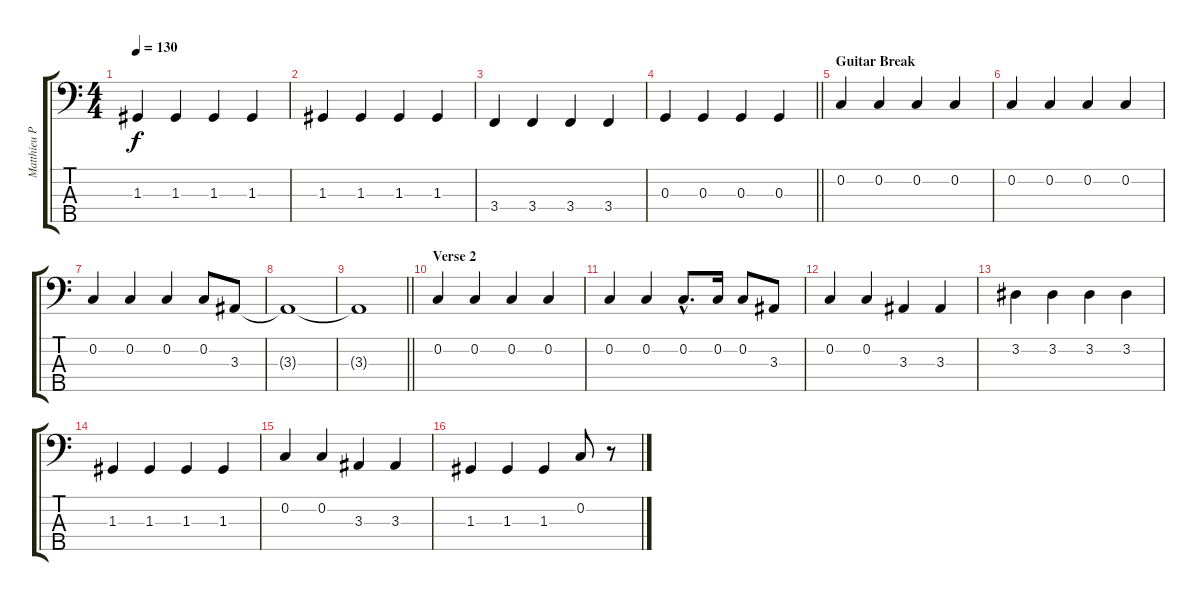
\track ("Matthieu Plana (Bass)" "Matthieu P") {instrument electricbassfinger}
\staff {score tabs}
\tuning (F2 C2 G1 D1 A0) {hide}
\ts (4 4)
\tempo 130
\clef f4
\ks c
1.3.4{dy f} 1.3.4 1.3.4 1.3.4 |
1.3.4 1.3.4 1.3.4 1.3.4 |
3.4.4 3.4.4 3.4.4 3.4.4 |
\barLineRight lightlight
0.3.4 0.3.4 0.3.4 0.3.4 |
\section ("" "Guitar Break")
0.2.4 0.2.4 0.2.4 0.2.4 |
0.2.4 0.2.4 0.2.4 0.2.4 |
0.2.4 0.2.4 0.2.4 0.2.8 3.3.8 |
3.3{t}.1 |
\barLineRight lightlight
3.3{t}.1 |
\section ("" "Verse 2")
0.2.4 0.2.4 0.2.4 0.2.4 |
0.2.4 0.2.4 0.2{hac}.8{d} 0.2.16 0.2.8 3.3.8 |
0.2.4 0.2.4 3.3.4 3.3.4 |
3.2.4 3.2.4 3.2.4 3.2.4 |
1.3.4 1.3.4 1.3.4 1.3.4 |
0.2.4 0.2.4 3.3.4 3.3.4 |
1.3.4 1.3.4 1.3.4 0.2.8 r.8
